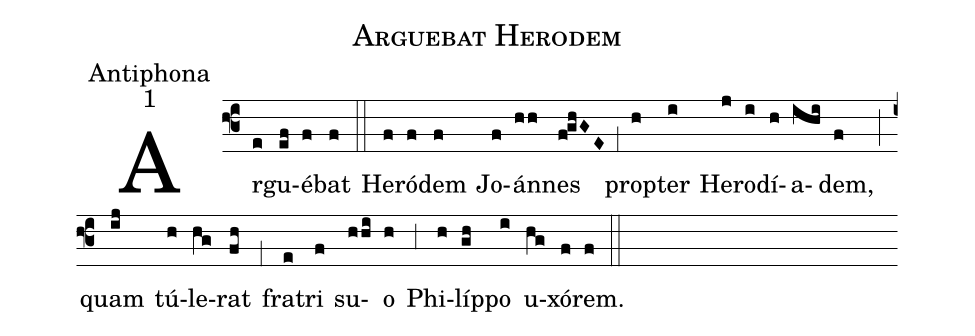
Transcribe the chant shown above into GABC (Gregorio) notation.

name:Arguebat Herodem;
office-part:Antiphona;
mode:1;
%%
(f3) Ar(e)gu(ef)é(f)bat(f) (::) He(f)ró(f)dem(f) Jo(f)án(hh)nes(f!ghGE) (;1) prop(h)ter(i) He(j)ro(i)dí(h)a(ihi)dem,(f) (;) quam(ij) tú(h)le(hg)rat(fh) (;1) fra(e)tri(f) su(hhi)o(h) (;3) Phi(h)líp(gh)po(i) u(hg)xó(f)rem.(f) (::)
